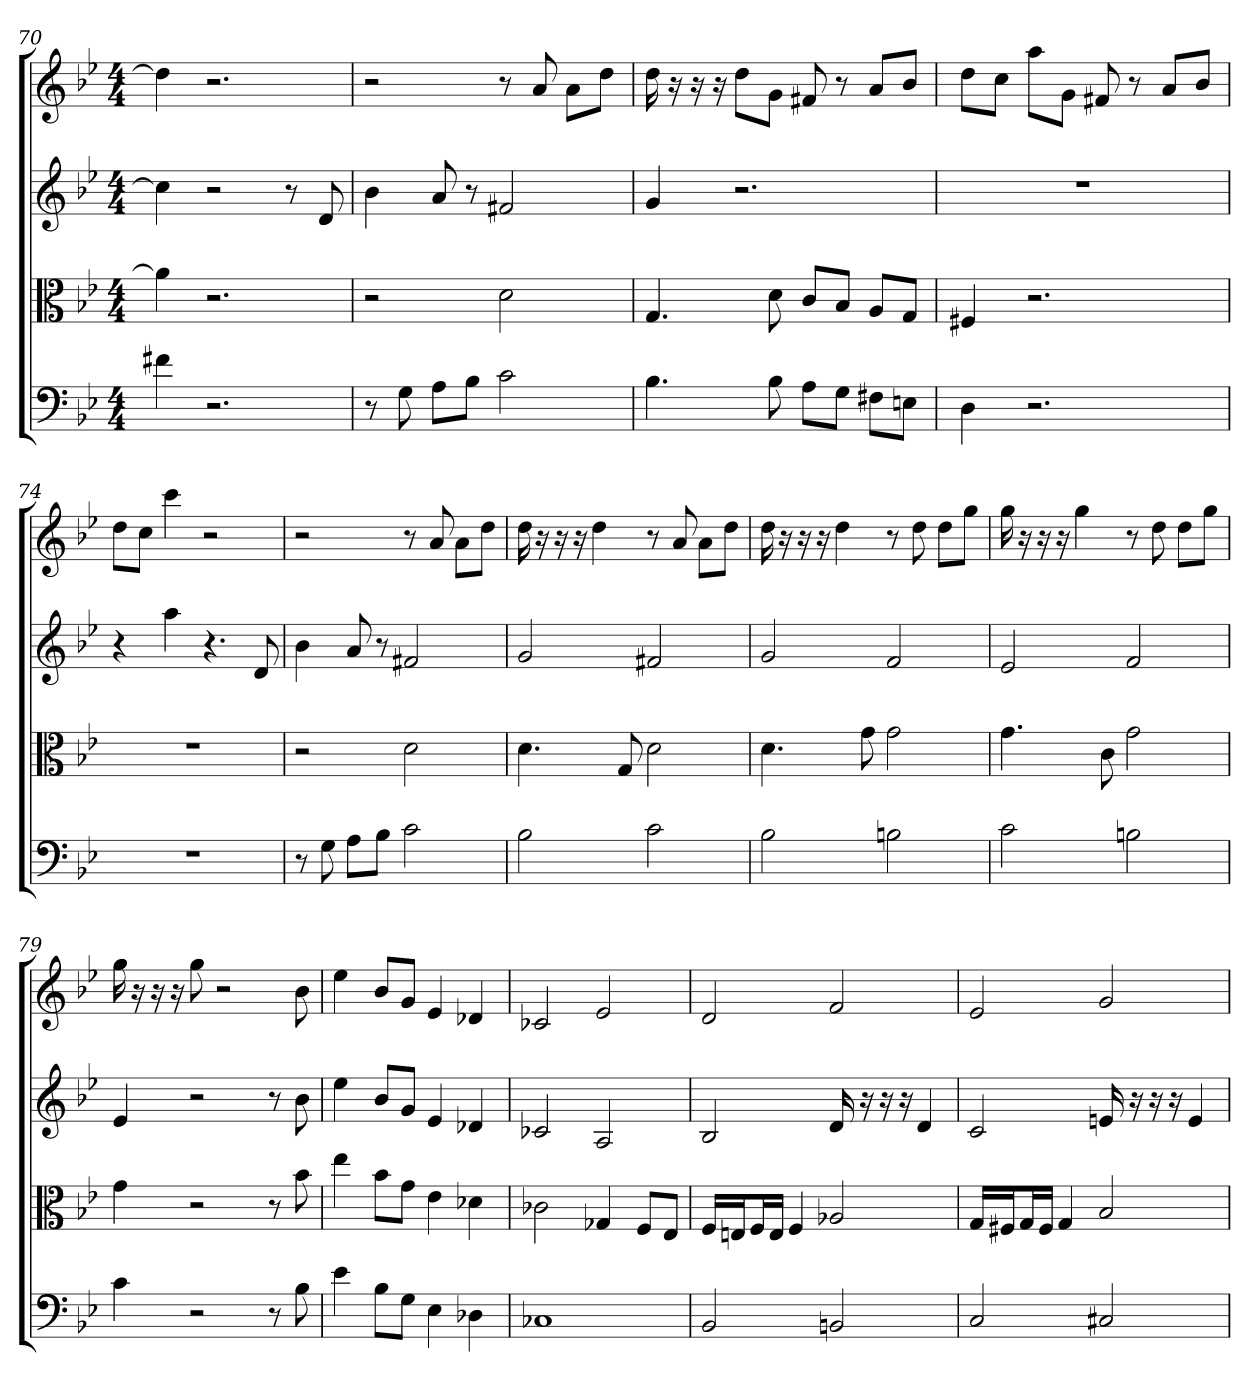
**kern	**kern	**kern	**kern
*part4	*part3	*part2	*part1
*staff4	*staff3	*staff2	*staff1
*clefF4	*clefC3	*clefG2	*clefG2
*k[b-e-]	*k[b-e-]	*k[b-e-]	*k[b-e-]
*g:	*g:	*g:	*g:
*M4/4	*M4/4	*M4/4	*M4/4
=70	=70	=70	=70
4f#X	4a]	4cc]	4dd]
2.r	2.r	2r	2.r
.	.	8r	.
.	.	8d	.
=71	=71	=71	=71
8r	2r	4b-	2r
8G	.	.	.
8A\L	.	8a	.
8B-\J	.	8r	.
2c	2d	2f#X	8r
.	.	.	8a
.	.	.	8a\L
.	.	.	8dd\J
=72	=72	=72	=72
4.B-	4.G	4g	16dd
.	.	.	16r
.	.	.	16r
.	.	.	16r
.	.	2.r	8dd\L
8B-	8d	.	8g\J
8A\L	8c/L	.	8f#X
8G\J	8B-/J	.	8r
8F#X\L	8A/L	.	8a/L
8En\J	8G/J	.	8b-/J
=73	=73	=73	=73
4D	4F#X	1r	8dd\L
.	.	.	8cc\J
2.r	2.r	.	8aa\L
.	.	.	8g\J
.	.	.	8f#X
.	.	.	8r
.	.	.	8a/L
.	.	.	8b-/J
=74	=74	=74	=74
1r	1r	4r	8dd\L
.	.	.	8cc\J
.	.	4aa	4ccc
.	.	4.r	2r
.	.	8d	.
=75	=75	=75	=75
8r	2r	4b-	2r
8G	.	.	.
8A\L	.	8a	.
8B-\J	.	8r	.
2c	2d	2f#X	8r
.	.	.	8a
.	.	.	8a\L
.	.	.	8dd\J
=76	=76	=76	=76
2B-	4.d	2g	16dd
.	.	.	16r
.	.	.	16r
.	.	.	16r
.	.	.	4dd
.	8G	.	.
2c	2d	2f#X	8r
.	.	.	8a
.	.	.	8a\L
.	.	.	8dd\J
=77	=77	=77	=77
2B-	4.d	2g	16dd
.	.	.	16r
.	.	.	16r
.	.	.	16r
.	.	.	4dd
.	8g	.	.
2Bn	2g	2f	8r
.	.	.	8dd
.	.	.	8dd\L
.	.	.	8gg\J
=78	=78	=78	=78
2c	4.g	2e-	16gg
.	.	.	16r
.	.	.	16r
.	.	.	16r
.	.	.	4gg
.	8c	.	.
2Bn	2g	2f	8r
.	.	.	8dd
.	.	.	8dd\L
.	.	.	8gg\J
=79	=79	=79	=79
4c	4g	4e-	16gg
.	.	.	16r
.	.	.	16r
.	.	.	16r
2r	2r	2r	8gg
.	.	.	2r
8r	8r	8r	.
8B-	8b-	8b-	8b-
=80	=80	=80	=80
4e-	4ee-	4ee-	4ee-
8B-\L	8b-\L	8b-/L	8b-/L
8G\J	8g\J	8g/J	8g/J
4E-	4e-	4e-	4e-
4D-X	4d-X	4d-X	4d-X
=81	=81	=81	=81
1C-X	2c-X	2c-X	2c-X
.	4G-X	2A	2e-
.	8F/L	.	.
.	8E-/J	.	.
=82	=82	=82	=82
2BB-	16F/LL	2B-	2d
.	16En/J	.	.
.	16F/L	.	.
.	16E/JJ	.	.
.	4F	.	.
2BBn	2A-X	16d	2f
.	.	16r	.
.	.	16r	.
.	.	16r	.
.	.	4d	.
=83	=83	=83	=83
2C	16G/LL	2c	2e-
.	16F#X/J	.	.
.	16G/L	.	.
.	16F#/JJ	.	.
.	4G	.	.
2C#X	2B-	16en	2g
.	.	16r	.
.	.	16r	.
.	.	16r	.
.	.	4e	.
=	=	=	=
*-	*-	*-	*-
